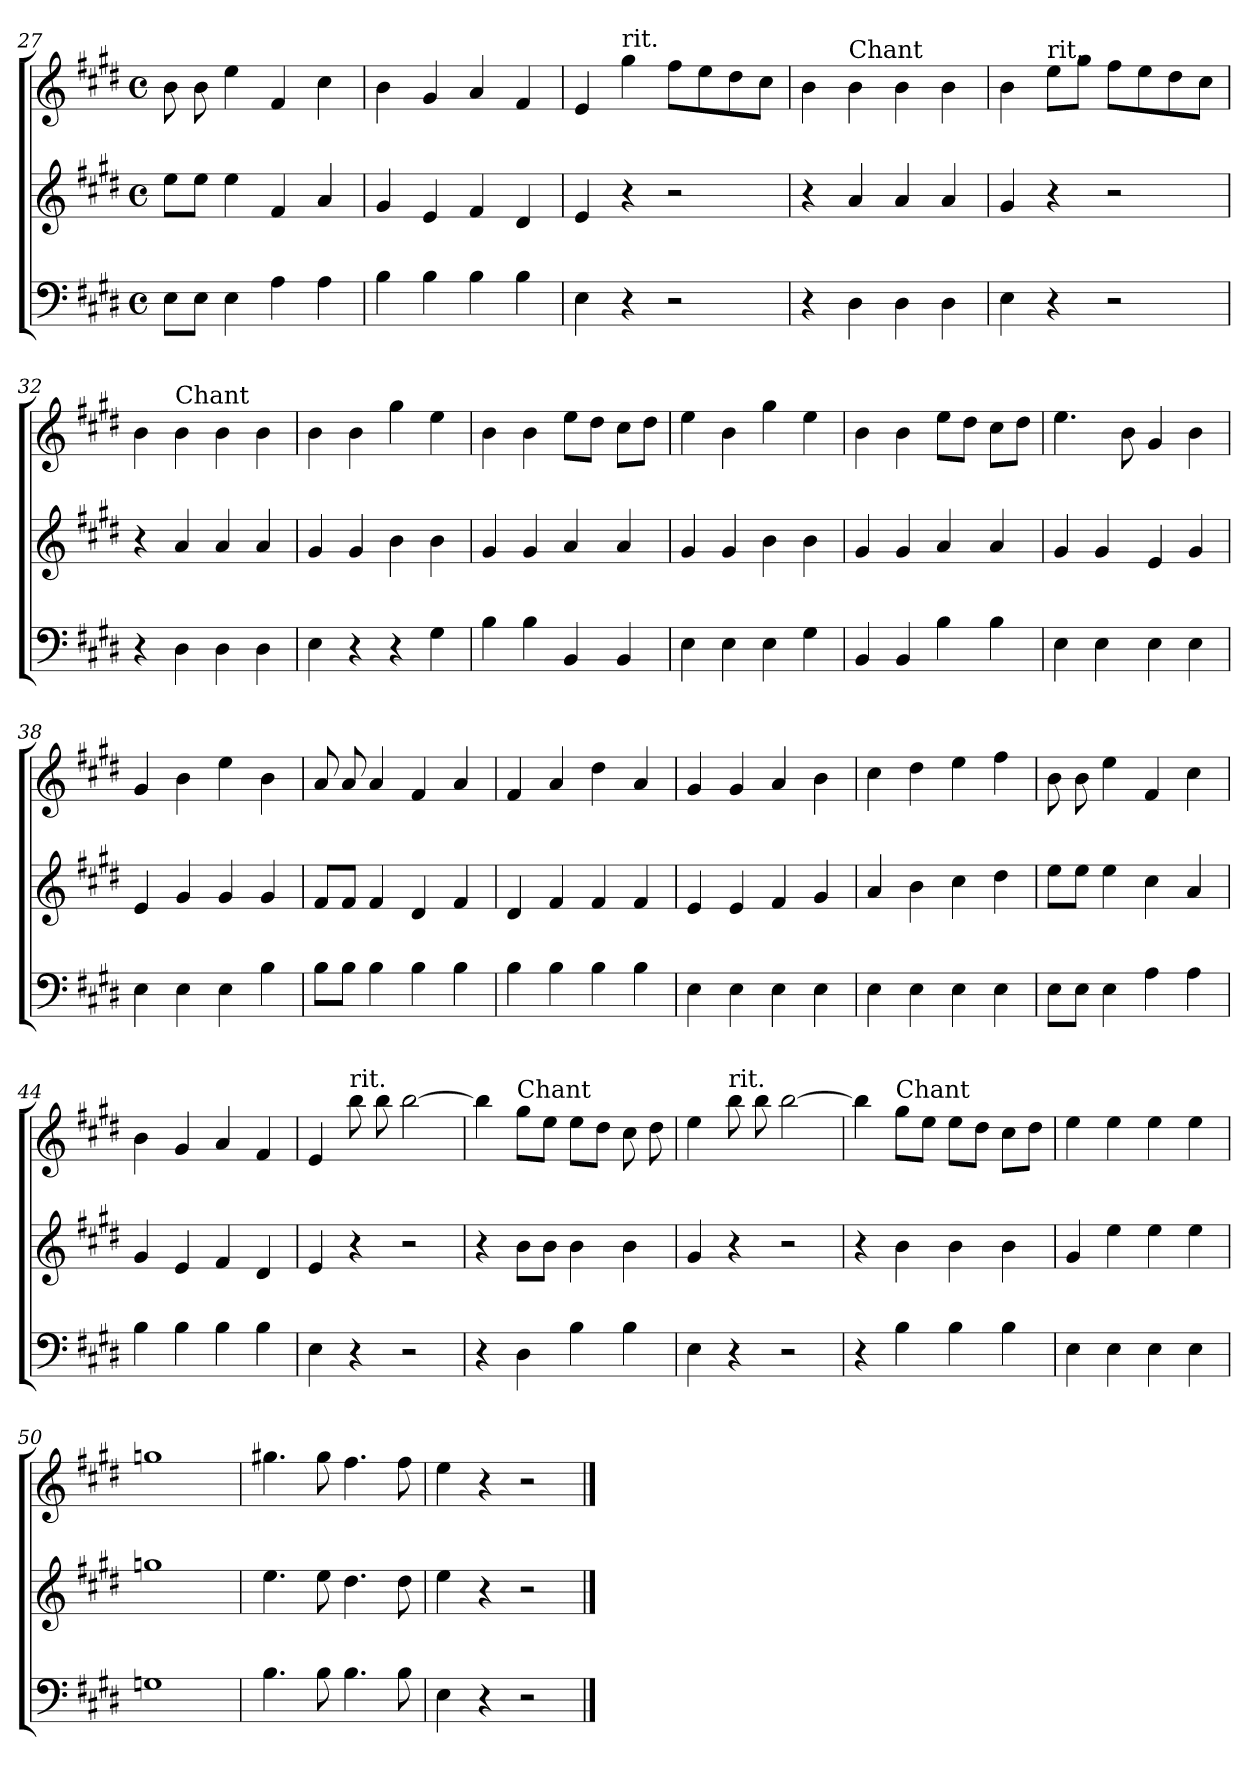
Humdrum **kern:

**kern	**kern	**kern
*part3	*part2	*part1
*staff3	*staff2	*staff1
*clefF4	*clefG2	*clefG2
*k[f#c#g#d#]	*k[f#c#g#d#]	*k[f#c#g#d#]
*M4/4	*M4/4	*M4/4
*met(c)	*met(c)	*met(c)
=27	=27	=27
8E\L	8ee\L	8b\
8E\J	8ee\J	8b\
4E\	4ee\	4ee\
4A\	4f#/	4f#/
4A\	4a/	4cc#\
=28	=28	=28
4B\	4g#/	4b\
4B\	4e/	4g#/
4B\	4f#/	4a/
4B\	4d#/	4f#/
=29	=29	=29
4E\	4e/	4e/
!	!	!LO:TX:a:t=rit.
4r	4r	4gg#\
2r	2r	8ff#\L
.	.	8ee\
.	.	8dd#\
.	.	8cc#\J
=30	=30	=30
4r	4r	4b\
!	!	!LO:TX:a:t=Chant
4D#\	4a/	4b\
4D#\	4a/	4b\
4D#\	4a/	4b\
!!LO:PB:g=z
=31	=31	=31
4E\	4g#/	4b\
!	!	!LO:TX:a:t=rit.
4r	4r	8ee\L
.	.	8gg#\J
2r	2r	8ff#\L
.	.	8ee\
.	.	8dd#\
.	.	8cc#\J
=32	=32	=32
4r	4r	4b\
!	!	!LO:TX:a:t=Chant
4D#\	4a/	4b\
4D#\	4a/	4b\
4D#\	4a/	4b\
=33	=33	=33
4E\	4g#/	4b\
4r	4g#/	4b\
4r	4b\	4gg#\
4G#\	4b\	4ee\
=34	=34	=34
4B\	4g#/	4b\
4B\	4g#/	4b\
4BB/	4a/	8ee\L
.	.	8dd#\J
4BB/	4a/	8cc#\L
.	.	8dd#\J
=35	=35	=35
4E\	4g#/	4ee\
4E\	4g#/	4b\
4E\	4b\	4gg#\
4G#\	4b\	4ee\
!!LO:LB:g=z
=36	=36	=36
4BB/	4g#/	4b\
4BB/	4g#/	4b\
4B\	4a/	8ee\L
.	.	8dd#\J
4B\	4a/	8cc#\L
.	.	8dd#\J
=37	=37	=37
4E\	4g#/	4.ee\
4E\	4g#/	.
.	.	8b\
4E\	4e/	4g#/
4E\	4g#/	4b\
=38	=38	=38
4E\	4e/	4g#/
4E\	4g#/	4b\
4E\	4g#/	4ee\
4B\	4g#/	4b\
=39	=39	=39
8B\L	8f#/L	8a/
8B\J	8f#/J	8a/
4B\	4f#/	4a/
4B\	4d#/	4f#/
4B\	4f#/	4a/
=40	=40	=40
4B\	4d#/	4f#/
4B\	4f#/	4a/
4B\	4f#/	4dd#\
4B\	4f#/	4a/
!!LO:LB:g=z
=41	=41	=41
4E\	4e/	4g#/
4E\	4e/	4g#/
4E\	4f#/	4a/
4E\	4g#/	4b\
=42	=42	=42
4E\	4a/	4cc#\
4E\	4b\	4dd#\
4E\	4cc#\	4ee\
4E\	4dd#\	4ff#\
=43	=43	=43
8E\L	8ee\L	8b\
8E\J	8ee\J	8b\
4E\	4ee\	4ee\
4A\	4cc#\	4f#/
4A\	4a/	4cc#\
=44	=44	=44
4B\	4g#/	4b\
4B\	4e/	4g#/
4B\	4f#/	4a/
4B\	4d#/	4f#/
=45	=45	=45
4E\	4e/	4e/
!	!	!LO:TX:a:t=rit.
4r	4r	8bb\
.	.	8bb\
2r	2r	[2bb\
!!LO:PB:g=z
=46	=46	=46
4r	4r	4bb\]
!	!	!LO:TX:a:t=Chant
4D#\	8b\L	8gg#\L
.	8b\J	8ee\J
4B\	4b\	8ee\L
.	.	8dd#\J
4B\	4b\	8cc#\
.	.	8dd#\
=47	=47	=47
4E\	4g#/	4ee\
!	!	!LO:TX:a:t=rit.
4r	4r	8bb\
.	.	8bb\
2r	2r	[2bb\
=48	=48	=48
4r	4r	4bb\]
!	!	!LO:TX:a:t=Chant
4B\	4b\	8gg#\L
.	.	8ee\J
4B\	4b\	8ee\L
.	.	8dd#\J
4B\	4b\	8cc#\L
.	.	8dd#\J
=49	=49	=49
4E\	4g#/	4ee\
4E\	4ee\	4ee\
4E\	4ee\	4ee\
4E\	4ee\	4ee\
=50	=50	=50
1Gn	1ggn	1ggn
!!LO:LB:g=z
=51	=51	=51
4.B\	4.ee\	4.gg#X\
8B\	8ee\	8gg#\
4.B\	4.dd#\	4.ff#\
8B\	8dd#\	8ff#\
=52	=52	=52
4E\	4ee\	4ee\
4r	4r	4r
2r	2r	2r
==	==	==
*-	*-	*-
